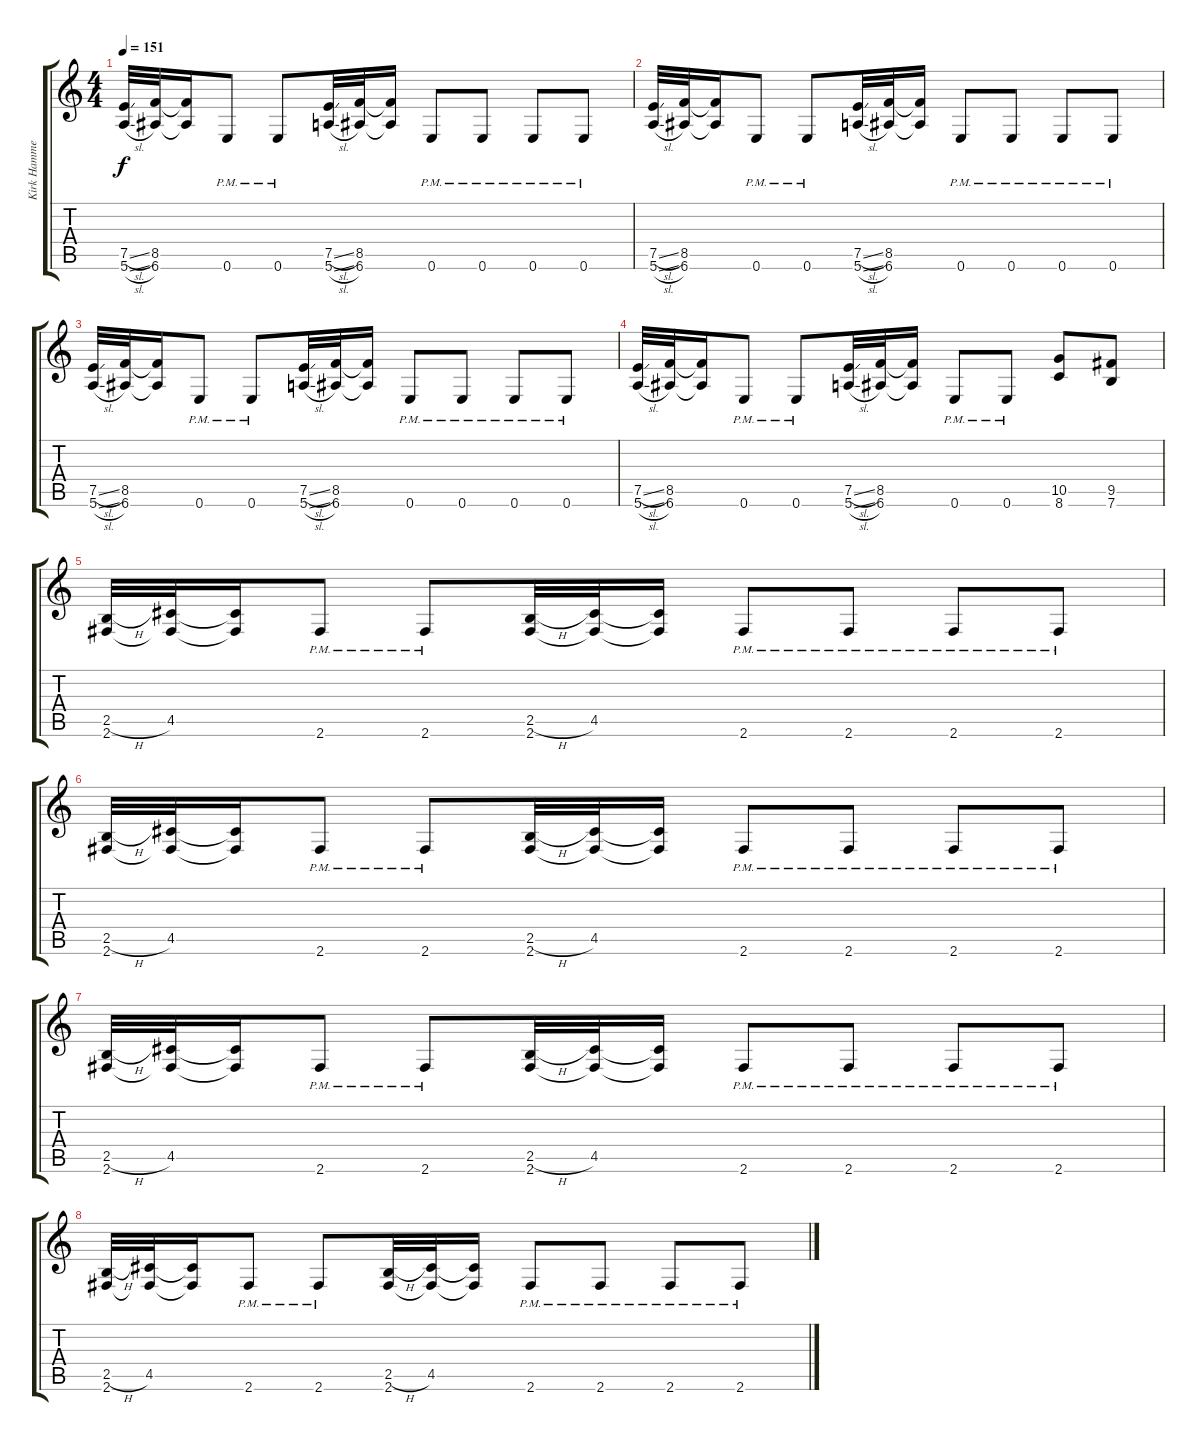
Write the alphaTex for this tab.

\track ("Kirk Hammet" "Kirk Hamme") {instrument distortionguitar}
\staff {score tabs}
\tuning (E4 B3 G3 D3 A2 E2) {hide}
\ts (4 4)
\tempo 151
\clef g2
\ks c
(7.5{sl} 5.6{sl}).32{dy f} (8.5 6.6).32 (8.5{t} 6.6{t}).16 0.6{pm}.8 0.6{pm}.8 (7.5{sl} 5.6{sl}).32 (8.5 6.6).32 (8.5{t} 6.6{t}).16 0.6{pm}.8 0.6{pm}.8 0.6{pm}.8 0.6{pm}.8 |
(7.5{sl} 5.6{sl}).32 (8.5 6.6).32 (8.5{t} 6.6{t}).16 0.6{pm}.8 0.6{pm}.8 (7.5{sl} 5.6{sl}).32 (8.5 6.6).32 (8.5{t} 6.6{t}).16 0.6{pm}.8 0.6{pm}.8 0.6{pm}.8 0.6{pm}.8 |
(7.5{sl} 5.6{sl}).32 (8.5 6.6).32 (8.5{t} 6.6{t}).16 0.6{pm}.8 0.6{pm}.8 (7.5{sl} 5.6{sl}).32 (8.5 6.6).32 (8.5{t} 6.6{t}).16 0.6{pm}.8 0.6{pm}.8 0.6{pm}.8 0.6{pm}.8 |
(7.5{sl} 5.6{sl}).32 (8.5 6.6).32 (8.5{t} 6.6{t}).16 0.6{pm}.8 0.6{pm}.8 (7.5{sl} 5.6{sl}).32 (8.5 6.6).32 (8.5{t} 6.6{t}).16 0.6{pm}.8 0.6{pm}.8 (10.5 8.6).8 (9.5 7.6).8 |
(2.5{h} 2.6).32 (4.5 2.6{t}).32 (4.5{t} 2.6{t}).16 2.6{pm}.8 2.6{pm}.8 (2.5{h} 2.6).32 (4.5 2.6{t}).32 (4.5{t} 2.6{t}).16 2.6{pm}.8 2.6{pm}.8 2.6{pm}.8 2.6{pm}.8 |
(2.5{h} 2.6).32 (4.5 2.6{t}).32 (4.5{t} 2.6{t}).16 2.6{pm}.8 2.6{pm}.8 (2.5{h} 2.6).32 (4.5 2.6{t}).32 (4.5{t} 2.6{t}).16 2.6{pm}.8 2.6{pm}.8 2.6{pm}.8 2.6{pm}.8 |
(2.5{h} 2.6).32 (4.5 2.6{t}).32 (4.5{t} 2.6{t}).16 2.6{pm}.8 2.6{pm}.8 (2.5{h} 2.6).32 (4.5 2.6{t}).32 (4.5{t} 2.6{t}).16 2.6{pm}.8 2.6{pm}.8 2.6{pm}.8 2.6{pm}.8 |
(2.5{h} 2.6).32 (4.5 2.6{t}).32 (4.5{t} 2.6{t}).16 2.6{pm}.8 2.6{pm}.8 (2.5{h} 2.6).32 (4.5 2.6{t}).32 (4.5{t} 2.6{t}).16 2.6{pm}.8 2.6{pm}.8 2.6{pm}.8 2.6{pm}.8
